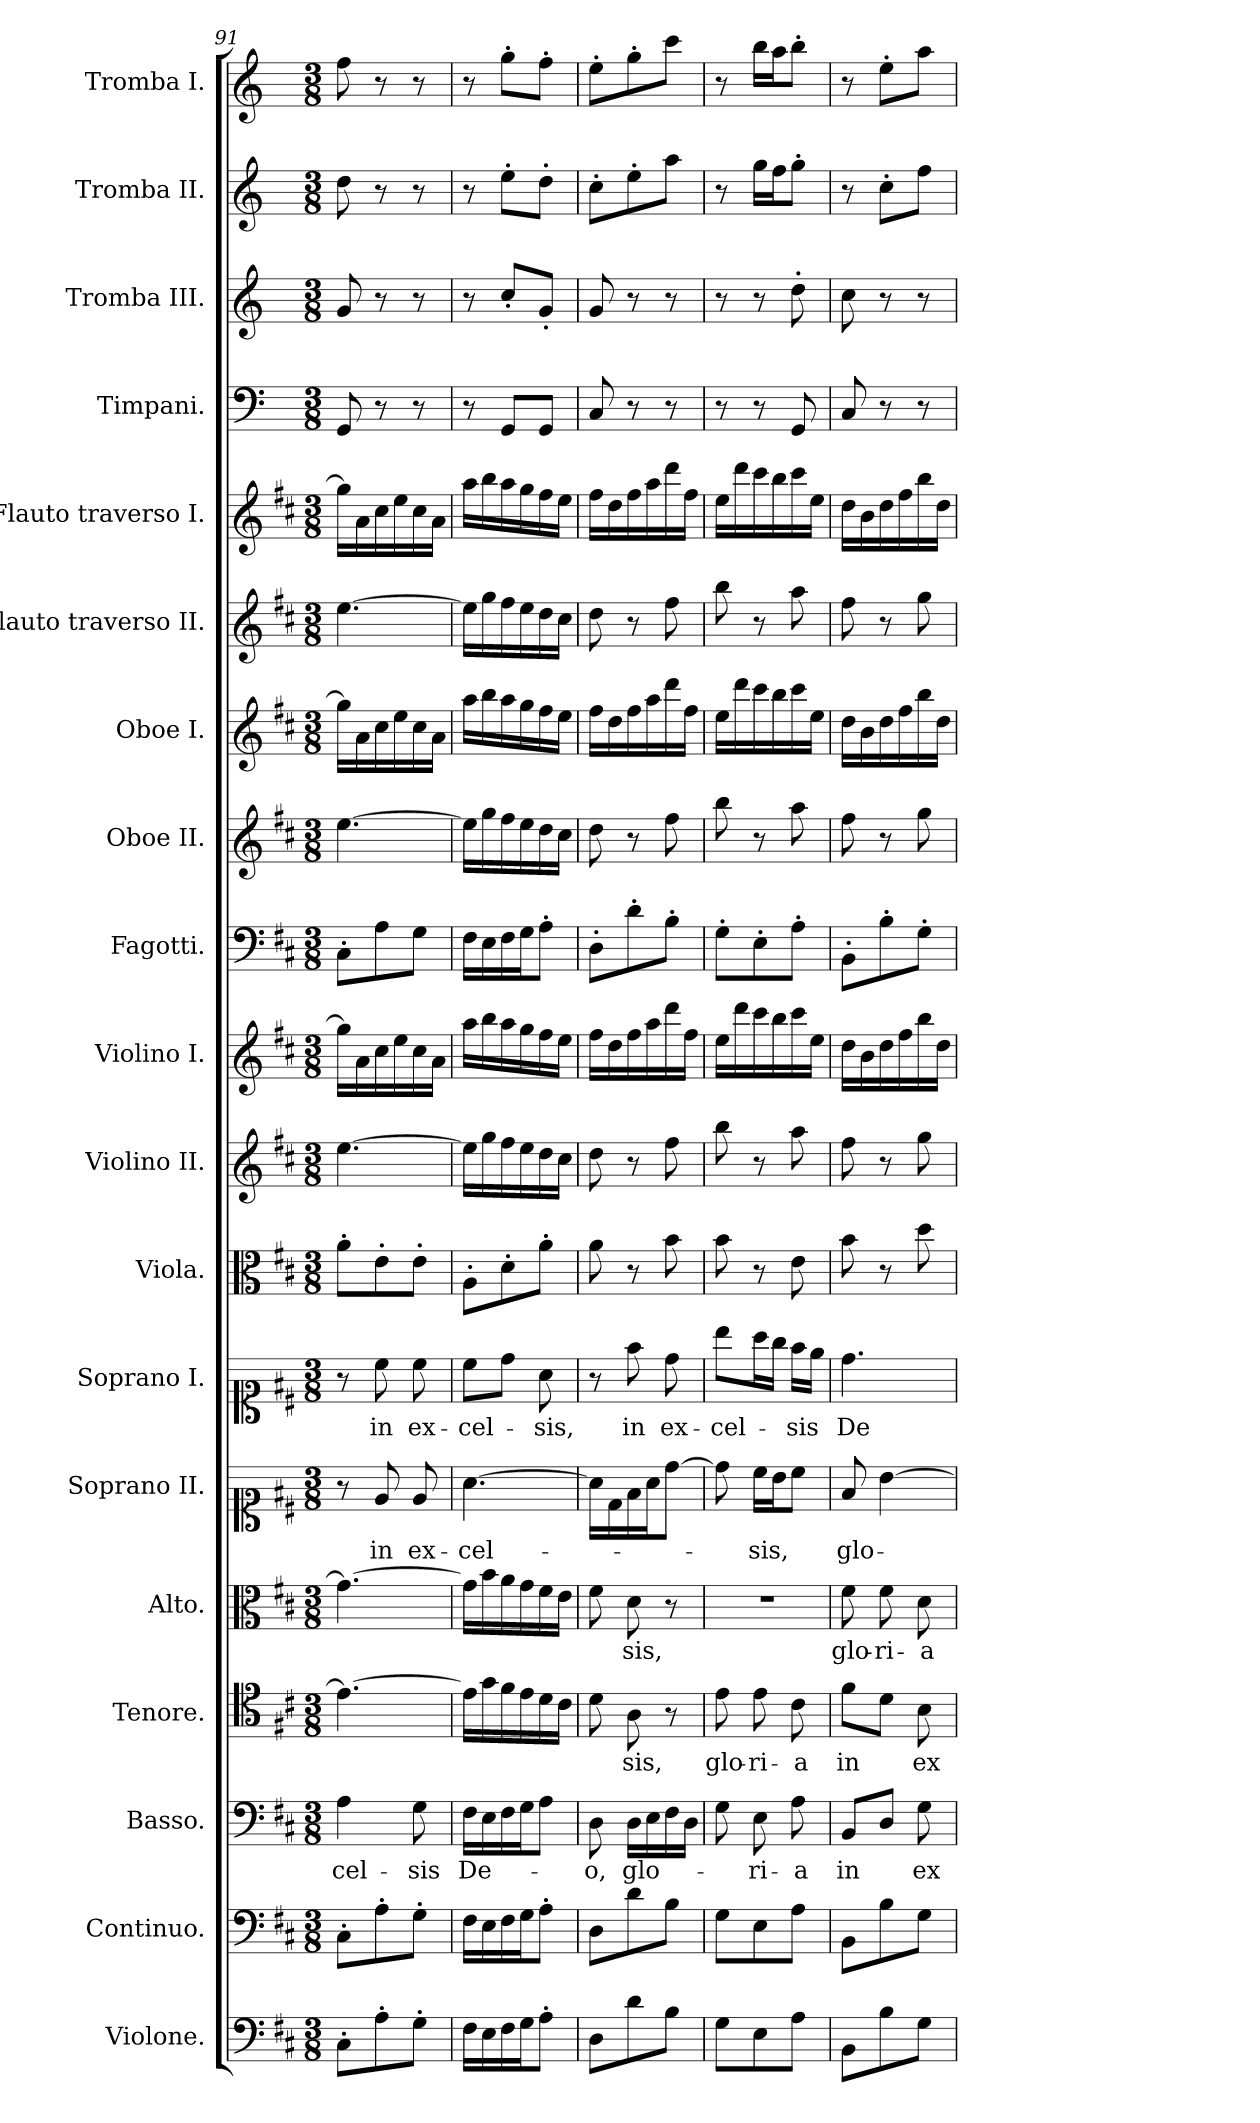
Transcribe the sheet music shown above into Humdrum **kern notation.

**kern	**kern	**kern	**text	**kern	**text	**kern	**text	**kern	**text	**kern	**text	**kern	**kern	**kern	**kern	**kern	**kern	**kern	**kern	**kern	**kern	**kern	**kern
*part19	*part18	*part17	*part17	*part16	*part16	*part15	*part15	*part14	*part14	*part13	*part13	*part12	*part11	*part10	*part9	*part8	*part7	*part6	*part5	*part4	*part3	*part2	*part1
*staff19	*staff18	*staff17	*staff17	*staff16	*staff16	*staff15	*staff15	*staff14	*staff14	*staff13	*staff13	*staff12	*staff11	*staff10	*staff9	*staff8	*staff7	*staff6	*staff5	*staff4	*staff3	*staff2	*staff1
*I"Violone.	*I"Continuo.	*I"Basso.	*	*I"Tenore.	*	*I"Alto.	*	*I"Soprano II.	*	*I"Soprano I.	*	*I"Viola.	*I"Violino II.	*I"Violino I.	*I"Fagotti.	*I"Oboe II.	*I"Oboe I.	*I"Flauto traverso II.	*I"Flauto traverso I.	*I"Timpani.	*I"Tromba III.	*I"Tromba II.	*I"Tromba I.
*	*	*	*	*	*	*	*	*	*	*	*	*	*	*	*	*I'Ob	*I'Ob	*I'Fl	*I'Fl	*I'Timp	*	*	*
*clefF4	*clefF4	*clefF4	*	*clefC4	*	*clefC3	*	*clefC1	*	*clefC1	*	*clefC3	*clefG2	*clefG2	*clefF4	*clefG2	*clefG2	*clefG2	*clefG2	*clefF4	*clefG2	*clefG2	*clefG2
*ITrd7c12	*	*	*	*	*	*	*	*	*	*	*	*	*	*	*	*	*	*	*	*ITrd-1c-2	*ITrd-1c-2	*ITrd-1c-2	*ITrd-1c-2
*k[f#c#]	*k[f#c#]	*k[f#c#]	*	*k[f#c#]	*	*k[f#c#]	*	*k[f#c#]	*	*k[f#c#]	*	*k[f#c#]	*k[f#c#]	*k[f#c#]	*k[f#c#]	*k[f#c#]	*k[f#c#]	*k[f#c#]	*k[f#c#]	*k[f#c#]	*k[f#c#]	*k[f#c#]	*k[f#c#]
*M3/8	*M3/8	*M3/8	*	*M3/8	*	*M3/8	*	*M3/8	*	*M3/8	*	*M3/8	*M3/8	*M3/8	*M3/8	*M3/8	*M3/8	*M3/8	*M3/8	*M3/8	*M3/8	*M3/8	*M3/8
=91	=91	=91	=91	=91	=91	=91	=91	=91	=91	=91	=91	=91	=91	=91	=91	=91	=91	=91	=91	=91	=91	=91	=91
!	!	!	!LO:LY:b	!	!	!	!	!	!	!	!	!	!	!	!	!	!	!	!	!	!	!	!
8CC#'\L	8C#'\L	4A\	-cel-	4.e\_	.	4.g\_	.	8r	.	8r	.	8a'\L	[4.ee\	16gg\LL]	8C#'\L	[4.ee\	16gg\LL]	[4.ee\	16gg\LL]	8AA/	8a/	8ee\	8gg\
.	.	.	.	.	.	.	.	.	.	.	.	.	.	16a\	.	.	16a\	.	16a\	.	.	.	.
!	!	!	!	!	!	!	!	!	!LO:LY:b	!	!LO:LY:b	!	!	!	!	!	!	!	!	!	!	!	!
8AA'\	8A'\	.	.	.	.	.	.	8e/	in	8cc#\	in	8e'\	.	16cc#\	8A\	.	16cc#\	.	16cc#\	8r	8r	8r	8r
.	.	.	.	.	.	.	.	.	.	.	.	.	.	16ee\	.	.	16ee\	.	16ee\	.	.	.	.
!	!	!	!LO:LY:b	!	!	!	!	!	!LO:LY:b	!	!LO:LY:b	!	!	!	!	!	!	!	!	!	!	!	!
8GG'\J	8G'\J	8G\	-sis	.	.	.	.	8e/	ex-	8cc#\	ex-	8e'\J	.	16cc#\	8G\J	.	16cc#\	.	16cc#\	8r	8r	8r	8r
.	.	.	.	.	.	.	.	.	.	.	.	.	.	16a\JJ	.	.	16a\JJ	.	16a\JJ	.	.	.	.
=92	=92	=92	=92	=92	=92	=92	=92	=92	=92	=92	=92	=92	=92	=92	=92	=92	=92	=92	=92	=92	=92	=92	=92
!	!	!	!LO:LY:b	!	!	!	!	!	!LO:LY:b	!	!LO:LY:b	!	!	!	!	!	!	!	!	!	!	!	!
16FF#\LL	16F#\LL	16F#\LL	De-	16e\LL]	.	16g\LL]	.	[4.a\	-cel-	8cc#\L	-cel-	8A'\L	16ee\LL]	16aa\LL	16F#\LL	16ee\LL]	16aa\LL	16ee\LL]	16aa\LL	8r	8r	8r	8r
16EE\	16E\	16E\	.	16g\	.	16b\	.	.	.	.	.	.	16gg\	16bb\	16E\	16gg\	16bb\	16gg\	16bb\	.	.	.	.
16FF#\	16F#\	16F#\	.	16f#\	.	16a\	.	.	.	8dd\J	.	8d'\	16ff#\	16aa\	16F#\	16ff#\	16aa\	16ff#\	16aa\	8AA/L	8dd'/L	8ff#'\L	8aa'\L
16GG\J	16G\J	16G\J	.	16e\	.	16g\	.	.	.	.	.	.	16ee\	16gg\	16G\J	16ee\	16gg\	16ee\	16gg\	.	.	.	.
!	!	!	!	!	!	!	!	!	!	!	!LO:LY:b	!	!	!	!	!	!	!	!	!	!	!	!
8AA'\J	8A'\J	8A\J	.	16d\	.	16f#\	.	.	.	8a\	-sis,	8a'\J	16dd\	16ff#\	8A'\J	16dd\	16ff#\	16dd\	16ff#\	8AA/J	8a'/J	8ee'\J	8gg'\J
.	.	.	.	16c#\JJ	.	16e\JJ	.	.	.	.	.	.	16cc#\JJ	16ee\JJ	.	16cc#\JJ	16ee\JJ	16cc#\JJ	16ee\JJ	.	.	.	.
=93	=93	=93	=93	=93	=93	=93	=93	=93	=93	=93	=93	=93	=93	=93	=93	=93	=93	=93	=93	=93	=93	=93	=93
!	!	!	!LO:LY:b	!	!	!	!	!	!	!	!	!	!	!	!	!	!	!	!	!	!	!	!
8DD\L	8D\L	8D\	-o,	8d\	.	8f#\	.	16a\LL]	.	8r	.	8a\	8dd\	16ff#\LL	8D'\L	8dd\	16ff#\LL	8dd\	16ff#\LL	8D/	8a/	8dd'\L	8ff#'\L
.	.	.	.	.	.	.	.	16d\	.	.	.	.	.	16dd\	.	.	16dd\	.	16dd\	.	.	.	.
!	!	!	!LO:LY:b	!	!LO:LY:b	!	!LO:LY:b	!	!	!	!LO:LY:b	!	!	!	!	!	!	!	!	!	!	!	!
8D\	8d\	16D\LL	glo-	8A\	sis,	8d\	sis,	16f#\	.	8ff#\	in	8r	8r	16ff#\	8d'\	8r	16ff#\	8r	16ff#\	8r	8r	8ff#'\	8aa'\
.	.	16E\	.	.	.	.	.	16a\J	.	.	.	.	.	16aa\	.	.	16aa\	.	16aa\	.	.	.	.
!	!	!	!	!	!	!	!	!	!	!	!LO:LY:b	!	!	!	!	!	!	!	!	!	!	!	!
8BB\J	8B\J	16F#\	.	8r	.	8r	.	[8dd\J	.	8dd\	ex-	8b\	8ff#\	16ddd\	8B'\J	8ff#\	16ddd\	8ff#\	16ddd\	8r	8r	8bb\J	8ddd\J
.	.	16D\JJ	.	.	.	.	.	.	.	.	.	.	.	16ff#\JJ	.	.	16ff#\JJ	.	16ff#\JJ	.	.	.	.
=94	=94	=94	=94	=94	=94	=94	=94	=94	=94	=94	=94	=94	=94	=94	=94	=94	=94	=94	=94	=94	=94	=94	=94
!	!	!	!	!	!LO:LY:b	!	!	!	!	!	!LO:LY:b	!	!	!	!	!	!	!	!	!	!	!	!
8GG\L	8G\L	8G\	.	8e\	glo-	4.r	.	8dd\]	.	8bb\L	-cel-	8b\	8bb\	16ee\LL	8G'\L	8bb\	16ee\LL	8bb\	16ee\LL	8r	8r	8r	8r
.	.	.	.	.	.	.	.	.	.	.	.	.	.	16ddd\	.	.	16ddd\	.	16ddd\	.	.	.	.
!	!	!	!LO:LY:b	!	!LO:LY:b	!	!	!	!LO:LY:b	!	!	!	!	!	!	!	!	!	!	!	!	!	!
8EE\	8E\	8E\	-ri-	8e\	-ri-	.	.	16cc#\LL	sis,	16aa\L	.	8r	8r	16ccc#\	8E'\	8r	16ccc#\	8r	16ccc#\	8r	8r	16aa\LL	16ccc#\LL
.	.	.	.	.	.	.	.	16b\J	.	16gg\JJ	.	.	.	16bb\	.	.	16bb\	.	16bb\	.	.	16gg\J	16bb\J
!	!	!	!LO:LY:b	!	!LO:LY:b	!	!	!	!	!	!LO:LY:b	!	!	!	!	!	!	!	!	!	!	!	!
8AA\J	8A\J	8A\	-a	8c#\	-a	.	.	8cc#\J	.	16ff#\LL	-sis	8e\	8aa\	16ccc#\	8A'\J	8aa\	16ccc#\	8aa\	16ccc#\	8AA/	8ee'\	8aa'\J	8ccc#'\J
.	.	.	.	.	.	.	.	.	.	16ee\JJ	.	.	.	16ee\JJ	.	.	16ee\JJ	.	16ee\JJ	.	.	.	.
=95	=95	=95	=95	=95	=95	=95	=95	=95	=95	=95	=95	=95	=95	=95	=95	=95	=95	=95	=95	=95	=95	=95	=95
!	!	!	!LO:LY:b	!	!LO:LY:b	!	!LO:LY:b	!	!LO:LY:b	!	!LO:LY:b	!	!	!	!	!	!	!	!	!	!	!	!
8BBB\L	8BB\L	8BB/L	in	8f#\L	in	8f#\	glo-	8f#/	glo-	4.dd\	De-	8b\	8ff#\	16dd\LL	8BB'\L	8ff#\	16dd\LL	8ff#\	16dd\LL	8D/	8dd\	8r	8r
.	.	.	.	.	.	.	.	.	.	.	.	.	.	16b\	.	.	16b\	.	16b\	.	.	.	.
!	!	!	!	!	!	!	!LO:LY:b	!	!	!	!	!	!	!	!	!	!	!	!	!	!	!	!
8BB\	8B\	8D/J	.	8d\J	.	8f#\	-ri-	[4b\	.	.	.	8r	8r	16dd\	8B'\	8r	16dd\	8r	16dd\	8r	8r	8dd'\L	8ff#'\L
.	.	.	.	.	.	.	.	.	.	.	.	.	.	16ff#\	.	.	16ff#\	.	16ff#\	.	.	.	.
!	!	!	!LO:LY:b	!	!LO:LY:b	!	!LO:LY:b	!	!	!	!	!	!	!	!	!	!	!	!	!	!	!	!
8GG\J	8G\J	8G\	ex-	8B\	ex-	8d\	-a	.	.	.	.	8dd\	8gg\	16bb\	8G'\J	8gg\	16bb\	8gg\	16bb\	8r	8r	8gg\J	8bb\J
.	.	.	.	.	.	.	.	.	.	.	.	.	.	16dd\JJ	.	.	16dd\JJ	.	16dd\JJ	.	.	.	.
=	=	=	=	=	=	=	=	=	=	=	=	=	=	=	=	=	=	=	=	=	=	=	=
*-	*-	*-	*-	*-	*-	*-	*-	*-	*-	*-	*-	*-	*-	*-	*-	*-	*-	*-	*-	*-	*-	*-	*-
